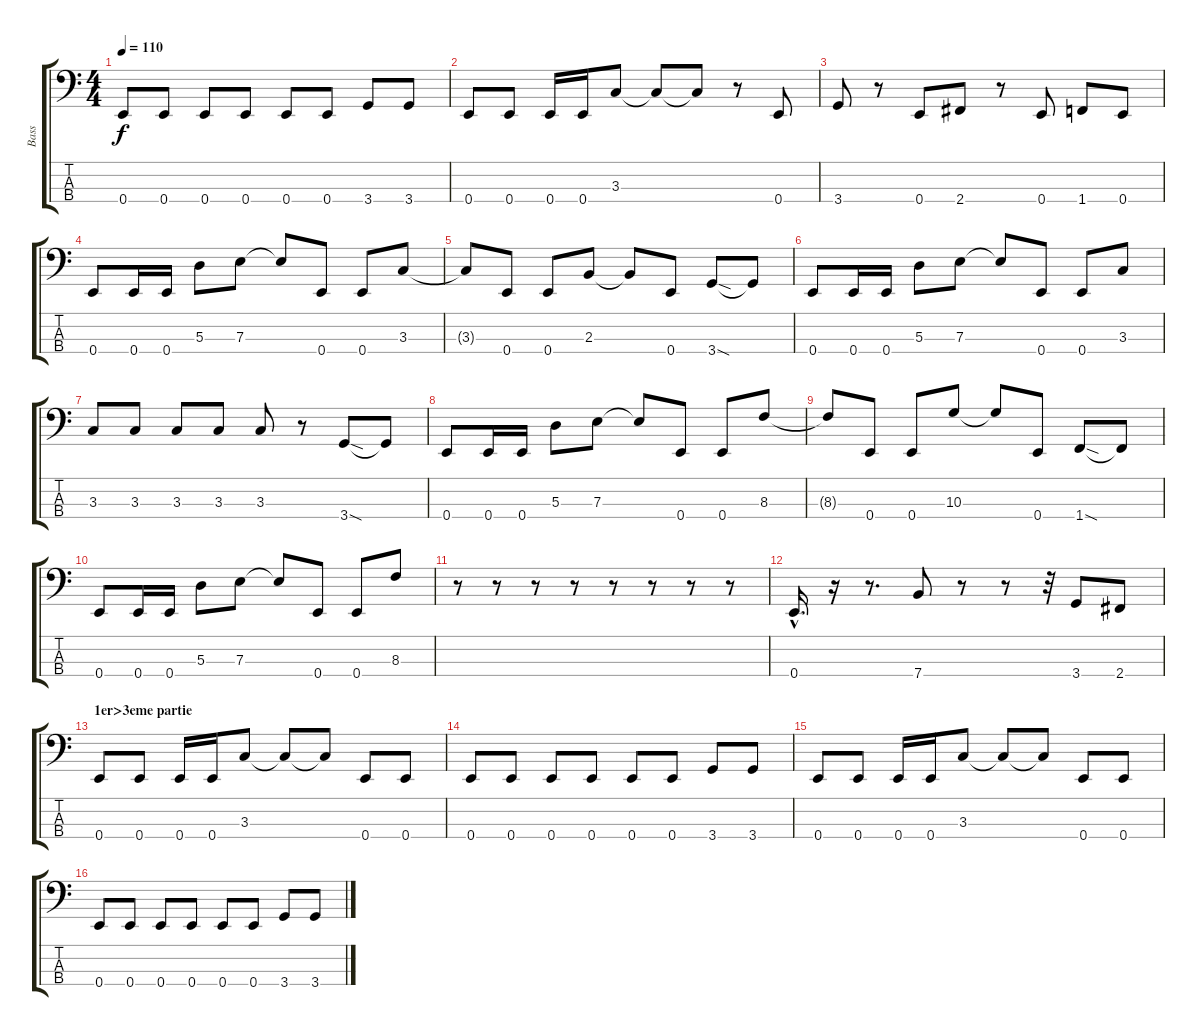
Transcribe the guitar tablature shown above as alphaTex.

\track ("Bass" "Bass") {instrument electricbassfinger}
\staff {score tabs}
\tuning (G2 D2 A1 E1) {hide}
\ts (4 4)
\tempo 110
\clef f4
\ks c
0.4.8{dy f} 0.4.8 0.4.8 0.4.8 0.4.8 0.4.8 3.4.8 3.4.8 |
0.4.8 0.4.8 0.4.16 0.4.16 3.3.8 3.3{t}.8 3.3{t}.8 r.8 0.4.8 |
3.4.8 r.8 0.4.8 2.4.8 r.8 0.4.8 1.4.8 0.4.8 |
0.4.8 0.4.16 0.4.16 5.3.8 7.3.8 7.3{t}.8 0.4.8 0.4.8 3.3.8 |
3.3{t}.8 0.4.8 0.4.8 2.3.8 2.3{t}.8 0.4.8 3.4{sod}.8 3.4{t}.8 |
0.4.8 0.4.16 0.4.16 5.3.8 7.3.8 7.3{t}.8 0.4.8 0.4.8 3.3.8 |
3.3.8 3.3.8 3.3.8 3.3.8 3.3.8 r.8 3.4{sod}.8 3.4{t}.8 |
0.4.8 0.4.16 0.4.16 5.3.8 7.3.8 7.3{t}.8 0.4.8 0.4.8 8.3.8 |
8.3{t}.8 0.4.8 0.4.8 10.3.8 10.3{t}.8 0.4.8 1.4{sod}.8 1.4{t}.8 |
0.4.8 0.4.16 0.4.16 5.3.8 7.3.8 7.3{t}.8 0.4.8 0.4.8 8.3.8 |
r.8 r.8 r.8 r.8 r.8 r.8 r.8 r.8 |
0.4{hac}.16{d} r.16 r.8{d} 7.4.8 r.8 r.8 r.32 3.4.8 2.4.8 |
\section ("" "1er>3eme partie")
0.4.8 0.4.8 0.4.16 0.4.16 3.3.8 3.3{t}.8 3.3{t}.8 0.4.8 0.4.8 |
0.4.8 0.4.8 0.4.8 0.4.8 0.4.8 0.4.8 3.4.8 3.4.8 |
0.4.8 0.4.8 0.4.16 0.4.16 3.3.8 3.3{t}.8 3.3{t}.8 0.4.8 0.4.8 |
0.4.8 0.4.8 0.4.8 0.4.8 0.4.8 0.4.8 3.4.8 3.4.8
